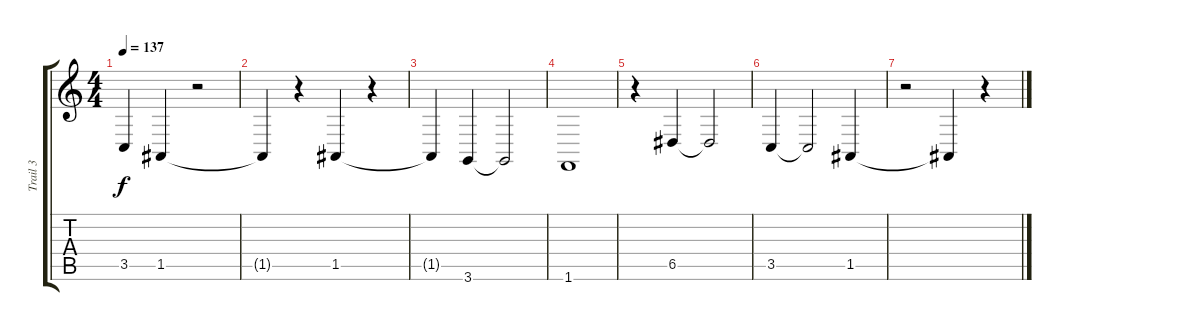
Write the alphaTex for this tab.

\track ("Trail 3" "Trail 3") {instrument cello}
\staff {score tabs}
\tuning (E4 B3 G3 D3 A2 E2) {hide}
\ts (4 4)
\tempo 137
\clef g2
\ks c
3.5{t}.4{dy f} 1.5.4 r.2 |
1.5{t}.4 r.4 1.5.4 r.4 |
1.5{t}.4 3.6.4 3.6{t}.2 |
1.6.1 |
r.4 6.5.4 6.5{t}.2 |
3.5.4 3.5{t}.2 1.5.4 |
r.2 1.5{t}.4 r.4
